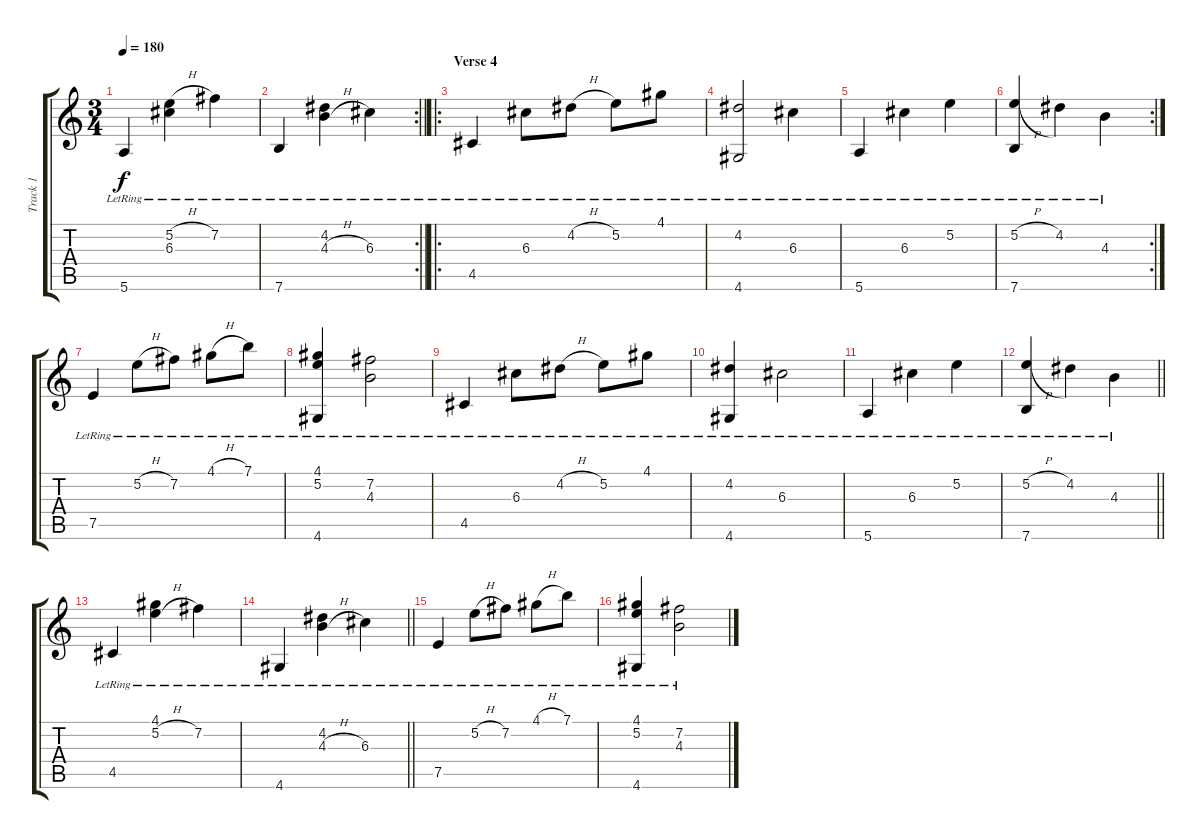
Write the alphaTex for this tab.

\track ("Track 1" "Track 1") {instrument acousticguitarsteel}
\staff {score tabs}
\tuning (E4 B3 G3 D3 A2 E2) {hide}
\ts (3 4)
\tempo 180
\clef g2
\ks c
5.6{lr}.4{dy f} (5.2{h lr} 6.3{lr}).4 7.2{lr}.4 |
\rc 2
\barLineRight lightlight
7.6{lr}.4 (4.2{lr} 4.3{h lr}).4 6.3{lr}.4 |
\ro
\section ("" "Verse 4")
4.5{lr}.4 6.3{lr}.8 4.2{h lr}.8 5.2{lr}.8 4.1{lr}.8 |
(4.2{lr} 4.6{lr}).2 6.3{lr}.4 |
5.6{lr}.4 6.3{lr}.4 5.2{lr}.4 |
\rc 2
(5.2{h lr} 7.6{lr}).4 4.2{lr}.4 4.3{lr}.4 |
7.5{lr}.4 5.2{h lr}.8 7.2{lr}.8 4.1{h lr}.8 7.1{lr}.8 |
(4.1{lr} 5.2{lr} 4.6{lr}).4 (7.2{lr} 4.3{lr}).2 |
4.5{lr}.4 6.3{lr}.8 4.2{h lr}.8 5.2{lr}.8 4.1{lr}.8 |
(4.2{lr} 4.6{lr}).4 6.3{lr}.2 |
5.6{lr}.4 6.3{lr}.4 5.2{lr}.4 |
\barLineRight lightlight
(5.2{h lr} 7.6{lr}).4 4.2{lr}.4 4.3{lr}.4 |
4.5{lr}.4 (4.1{lr} 5.2{h lr}).4 7.2{lr}.4 |
\barLineRight lightlight
4.6{lr}.4 (4.2{lr} 4.3{h lr}).4 6.3{lr}.4 |
7.5{lr}.4 5.2{h lr}.8 7.2{lr}.8 4.1{h lr}.8 7.1{lr}.8 |
(4.1{lr} 5.2{lr} 4.6{lr}).4 (7.2{lr} 4.3{lr}).2
